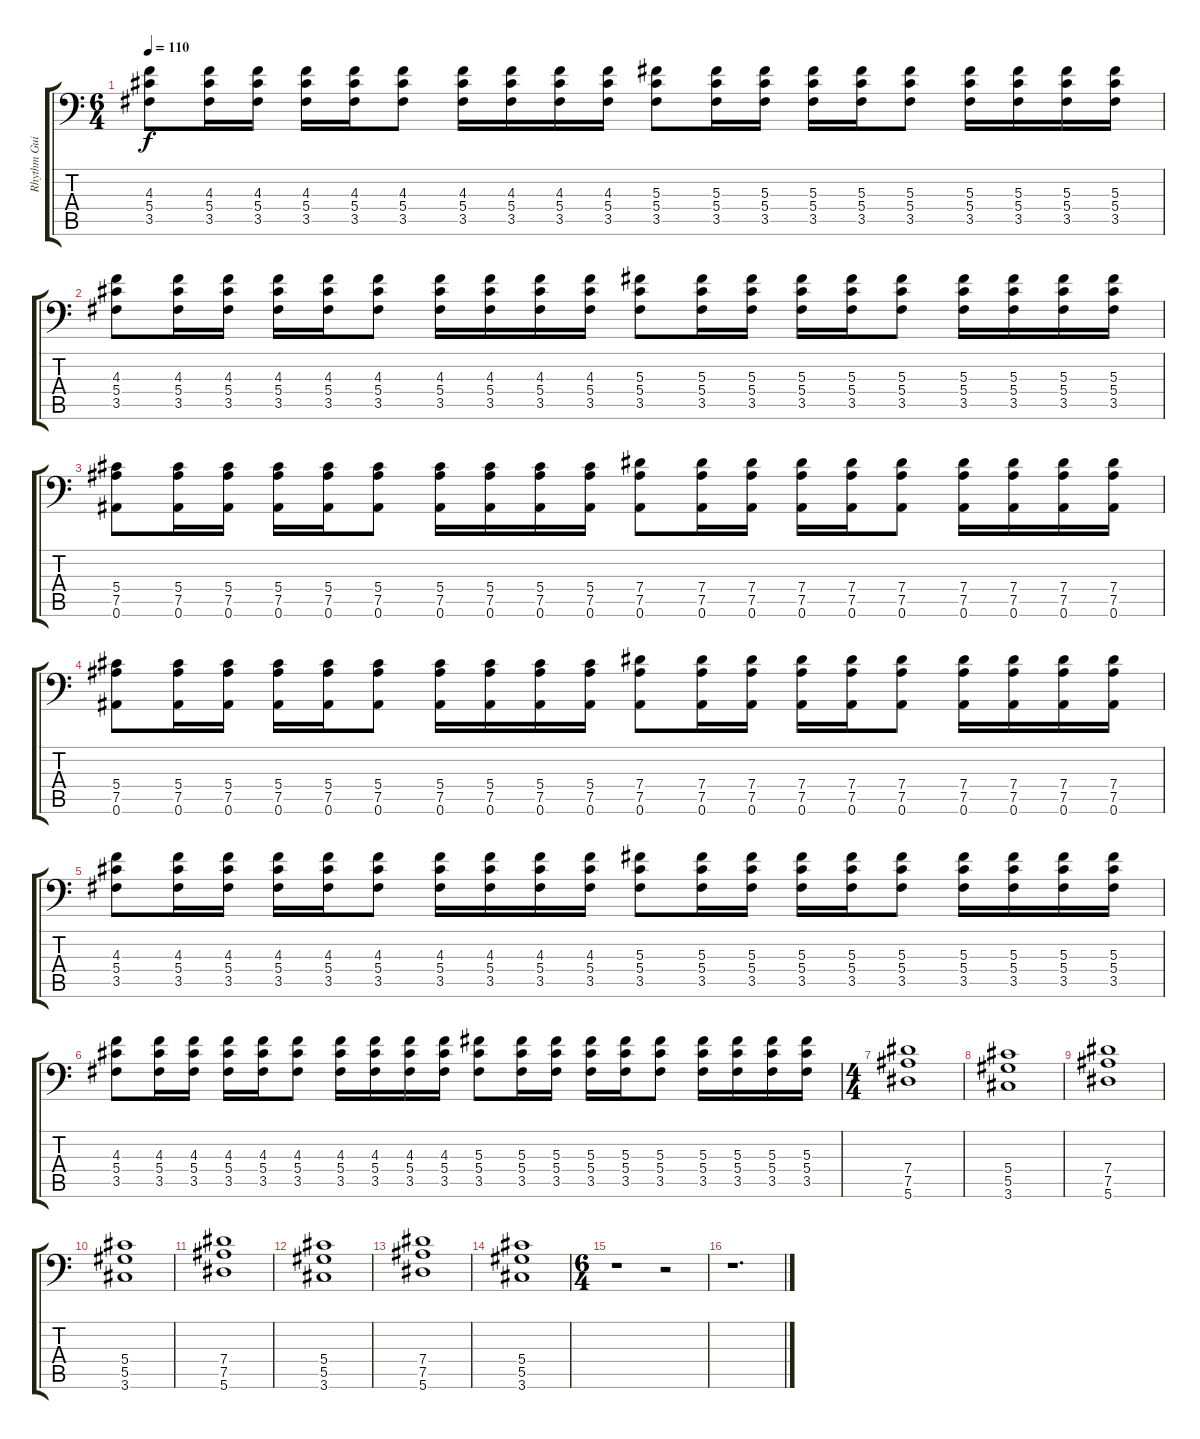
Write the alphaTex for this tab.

\track ("Rhythm Guitar II" "Rhythm Gui") {instrument overdrivenguitar}
\staff {score tabs}
\tuning (Bb3 F3 Db3 Ab2 Eb2 Bb1) {hide}
\ts (6 4)
\tempo 110
\clef f4
\ks c
(4.3 5.4 3.5).8{dy f} (4.3 5.4 3.5).16 (4.3 5.4 3.5).16 (4.3 5.4 3.5).16 (4.3 5.4 3.5).16 (4.3 5.4 3.5).8 (4.3 5.4 3.5).16 (4.3 5.4 3.5).16 (4.3 5.4 3.5).16 (4.3 5.4 3.5).16 (5.3 5.4 3.5).8 (5.3 5.4 3.5).16 (5.3 5.4 3.5).16 (5.3 5.4 3.5).16 (5.3 5.4 3.5).16 (5.3 5.4 3.5).8 (5.3 5.4 3.5).16 (5.3 5.4 3.5).16 (5.3 5.4 3.5).16 (5.3 5.4 3.5).16 |
(4.3 5.4 3.5).8 (4.3 5.4 3.5).16 (4.3 5.4 3.5).16 (4.3 5.4 3.5).16 (4.3 5.4 3.5).16 (4.3 5.4 3.5).8 (4.3 5.4 3.5).16 (4.3 5.4 3.5).16 (4.3 5.4 3.5).16 (4.3 5.4 3.5).16 (5.3 5.4 3.5).8 (5.3 5.4 3.5).16 (5.3 5.4 3.5).16 (5.3 5.4 3.5).16 (5.3 5.4 3.5).16 (5.3 5.4 3.5).8 (5.3 5.4 3.5).16 (5.3 5.4 3.5).16 (5.3 5.4 3.5).16 (5.3 5.4 3.5).16 |
(5.4 7.5 0.6).8 (5.4 7.5 0.6).16 (5.4 7.5 0.6).16 (5.4 7.5 0.6).16 (5.4 7.5 0.6).16 (5.4 7.5 0.6).8 (5.4 7.5 0.6).16 (5.4 7.5 0.6).16 (5.4 7.5 0.6).16 (5.4 7.5 0.6).16 (7.4 7.5 0.6).8 (7.4 7.5 0.6).16 (7.4 7.5 0.6).16 (7.4 7.5 0.6).16 (7.4 7.5 0.6).16 (7.4 7.5 0.6).8 (7.4 7.5 0.6).16 (7.4 7.5 0.6).16 (7.4 7.5 0.6).16 (7.4 7.5 0.6).16 |
(5.4 7.5 0.6).8 (5.4 7.5 0.6).16 (5.4 7.5 0.6).16 (5.4 7.5 0.6).16 (5.4 7.5 0.6).16 (5.4 7.5 0.6).8 (5.4 7.5 0.6).16 (5.4 7.5 0.6).16 (5.4 7.5 0.6).16 (5.4 7.5 0.6).16 (7.4 7.5 0.6).8 (7.4 7.5 0.6).16 (7.4 7.5 0.6).16 (7.4 7.5 0.6).16 (7.4 7.5 0.6).16 (7.4 7.5 0.6).8 (7.4 7.5 0.6).16 (7.4 7.5 0.6).16 (7.4 7.5 0.6).16 (7.4 7.5 0.6).16 |
(4.3 5.4 3.5).8 (4.3 5.4 3.5).16 (4.3 5.4 3.5).16 (4.3 5.4 3.5).16 (4.3 5.4 3.5).16 (4.3 5.4 3.5).8 (4.3 5.4 3.5).16 (4.3 5.4 3.5).16 (4.3 5.4 3.5).16 (4.3 5.4 3.5).16 (5.3 5.4 3.5).8 (5.3 5.4 3.5).16 (5.3 5.4 3.5).16 (5.3 5.4 3.5).16 (5.3 5.4 3.5).16 (5.3 5.4 3.5).8 (5.3 5.4 3.5).16 (5.3 5.4 3.5).16 (5.3 5.4 3.5).16 (5.3 5.4 3.5).16 |
(4.3 5.4 3.5).8 (4.3 5.4 3.5).16 (4.3 5.4 3.5).16 (4.3 5.4 3.5).16 (4.3 5.4 3.5).16 (4.3 5.4 3.5).8 (4.3 5.4 3.5).16 (4.3 5.4 3.5).16 (4.3 5.4 3.5).16 (4.3 5.4 3.5).16 (5.3 5.4 3.5).8 (5.3 5.4 3.5).16 (5.3 5.4 3.5).16 (5.3 5.4 3.5).16 (5.3 5.4 3.5).16 (5.3 5.4 3.5).8 (5.3 5.4 3.5).16 (5.3 5.4 3.5).16 (5.3 5.4 3.5).16 (5.3 5.4 3.5).16 |
\ts (4 4)
(7.4 7.5 5.6).1 |
(5.4 5.5 3.6).1 |
(7.4 7.5 5.6).1 |
(5.4 5.5 3.6).1 |
(7.4 7.5 5.6).1 |
(5.4 5.5 3.6).1 |
(7.4 7.5 5.6).1 |
(5.4 5.5 3.6).1 |
\ts (6 4)
r.1{volume 0} r.2 |
r.1{d volume 15}
